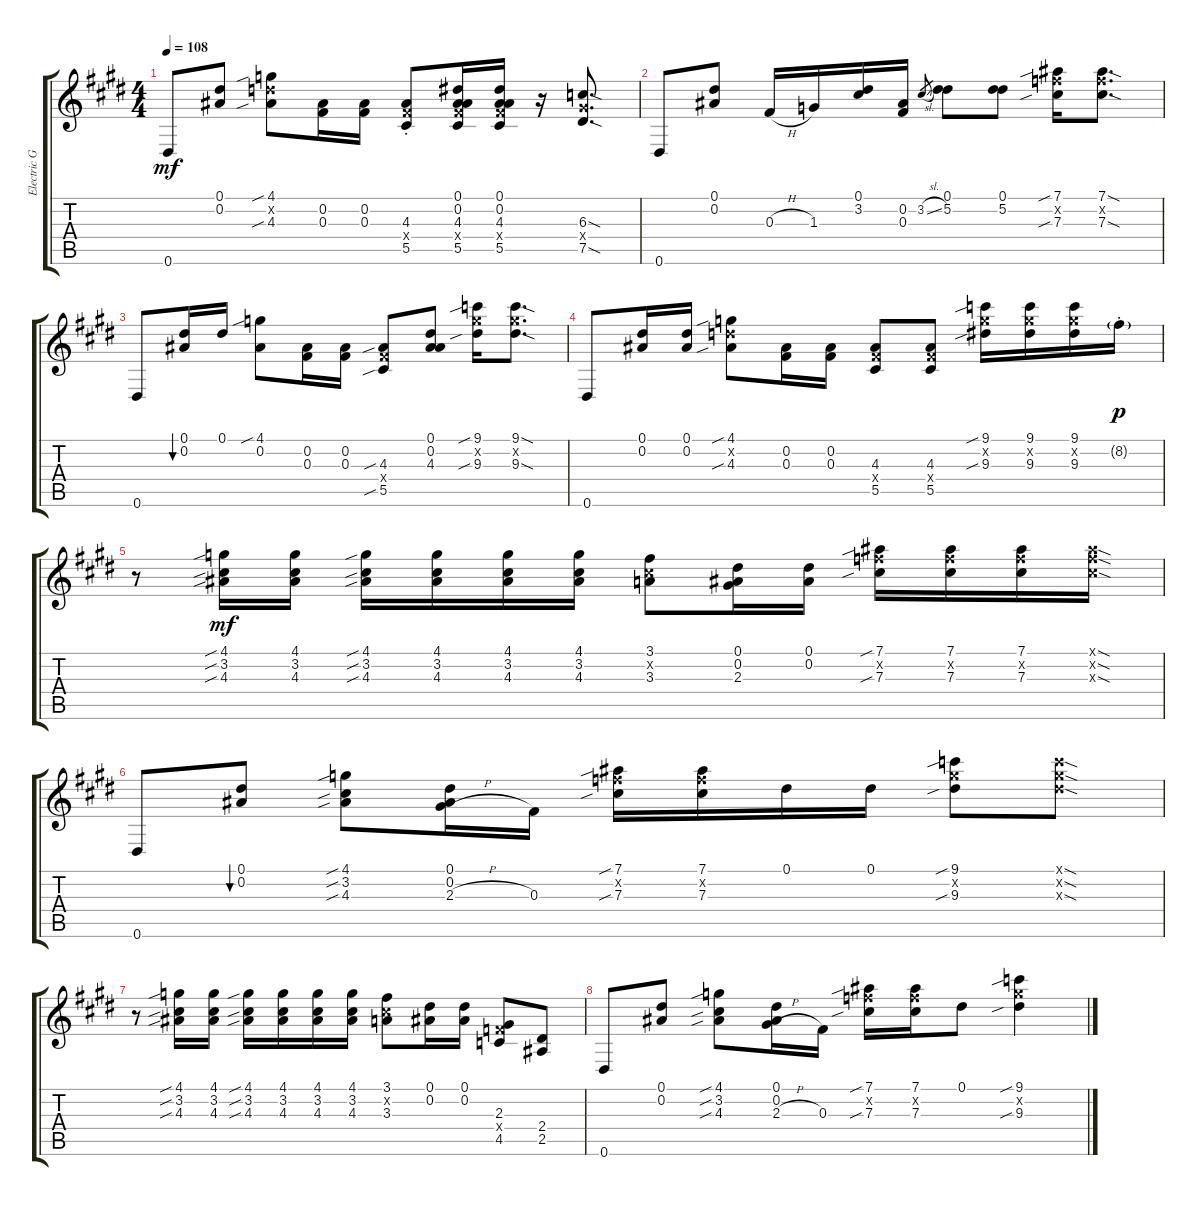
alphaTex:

\track ("Electric Guitar 1" "Electric G") {instrument electricguitarclean}
\staff {score tabs}
\tuning (Eb4 Bb3 Gb3 Db3 Ab2 Eb2) {hide}
\ts (4 4)
\tempo 108
\clef g2
\ks c#minor
0.6.8{dy mf} (0.1 0.2).8 (4.1{sib} 4.2{x} 4.3{sib}).8 (0.2 0.3).16 (0.2 0.3).16 (4.3{st} 5.4{st x} 5.5{st}).8 (0.1 0.2 4.3 5.4{x} 5.5).16 (0.1 0.2 4.3 5.4{x} 5.5).16 r.16 (6.3{sod} 7.4{x} 7.5{sod}).8{d} |
\ks e
0.6.8 (0.1 0.2).8 0.3{h}.16 1.3.16 (0.1 3.2).16 (0.2 0.3).16 3.2{sl}.8{gr} (0.1 5.2).8 (0.1 5.2).8 (7.1{sib} 7.2{x} 7.3{sib}).16 (7.1{sod} 7.2{x} 7.3{sod}).8{d} |
\ks c#minor
0.6.8 (0.1 0.2).16{bu 30} 0.1.16 (4.1{sib} 0.2).8 (0.2 0.3).16 (0.2 0.3).16 (4.3{sib} 5.4{x} 5.5{sib}).8 (0.1 0.2 4.3).8 (9.1{sib} 9.2{x} 9.3{sib}).16 (9.1{sod} 9.2{x} 9.3{sod}).8{d} |
0.6.8 (0.1 0.2).16 (0.1 0.2).16 (4.1{sib} 4.2{x} 4.3{sib}).8 (0.2 0.3).16 (0.2 0.3).16 (4.3 5.4{x} 5.5).8 (4.3 5.4{x} 5.5).8 (9.1{sib} 9.2{x} 9.3{sib}).16 (9.1 9.2{x} 9.3).16 (9.1 9.2{x} 9.3).16 8.2{g st}.16{dy p} |
\ks e
r.8 (4.1{sib} 3.2{sib} 4.3{sib}).16{dy mf} (4.1 3.2 4.3).16 (4.1{sib} 3.2{sib} 4.3{sib}).16 (4.1 3.2 4.3).16 (4.1 3.2 4.3).16 (4.1 3.2 4.3).16 (3.1 3.2{x} 3.3).8 (0.1 0.2 2.3).16 (0.1 0.2).16 (7.1{sib} 7.2{x} 7.3{sib}).16 (7.1 7.2{x} 7.3).16 (7.1 7.2{x} 7.3).16 (7.1{sod x} 7.2{sod x} 7.3{sod x}).16 |
\ks c#minor
0.6.8 (0.1 0.2).8{bu 30} (4.1{sib} 3.2{sib} 4.3{sib}).8 (0.1 0.2 2.3{h}).16 0.3.16 (7.1{sib} 7.2{x} 7.3{sib}).16 (7.1 7.2{x} 7.3).16 0.1.16 0.1.16 (9.1{sib} 9.2{x} 9.3{sib}).8 (9.1{sod x} 9.2{sod x} 9.3{sod x}).8 |
\ks e
r.8 (4.1{sib} 3.2{sib} 4.3{sib}).16 (4.1 3.2 4.3).16 (4.1{sib} 3.2{sib} 4.3{sib}).16 (4.1 3.2 4.3).16 (4.1 3.2 4.3).16 (4.1 3.2 4.3).16 (3.1 3.2{x} 3.3).8 (0.1 0.2).16 (0.1 0.2).16 (2.3 4.4{x} 4.5).8 (2.4 2.5).8 |
\ks c#minor
0.6.8 (0.1 0.2).8 (4.1{sib} 3.2{sib} 4.3{sib}).8 (0.1 0.2 2.3{h}).16 0.3.16 (7.1{sib} 7.2{x} 7.3{sib}).16 (7.1 7.2{x} 7.3).16 0.1.8 (9.1{sib} 9.2{x} 9.3{sib}).4
